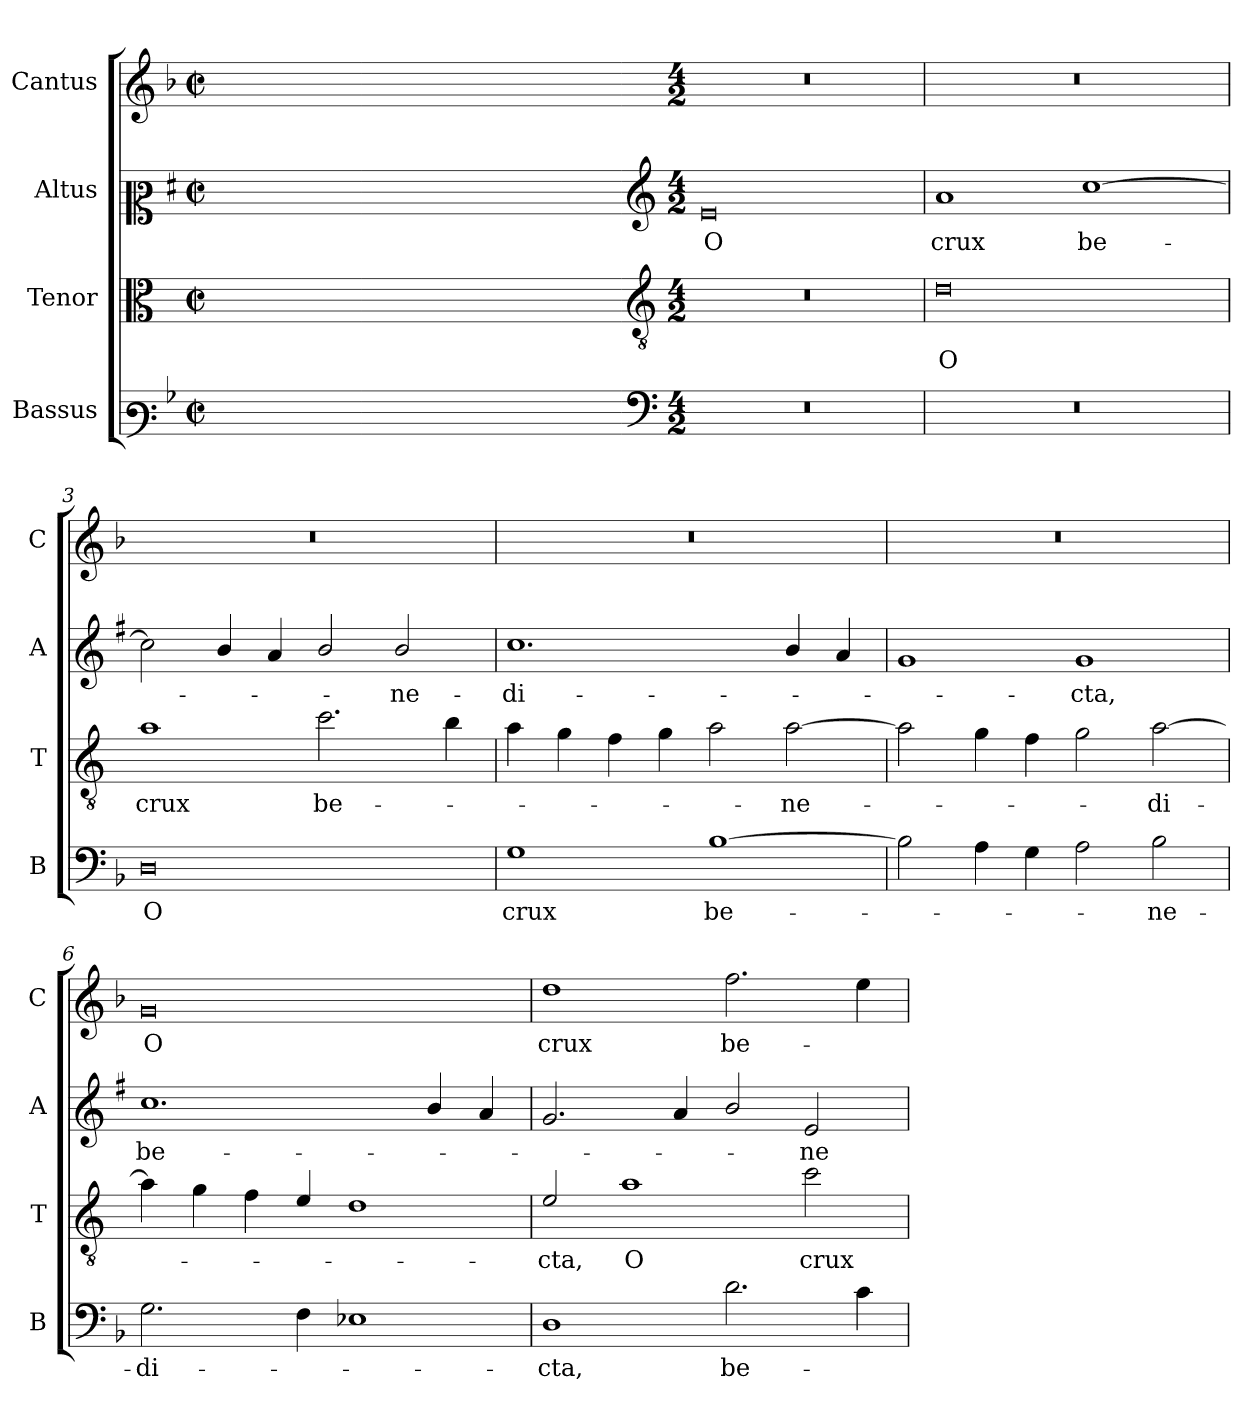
**kern	**text	**kern	**text	**kern	**text	**kern	**text
*part4	*part4	*part3	*part3	*part2	*part2	*part1	*part1
*staff4	*staff4	*staff3	*staff3	*staff2	*staff2	*staff1	*staff1
*I"Bassus	*	*I"Tenor	*	*I"Altus	*	*I"Cantus	*
*I'B	*	*I'T	*	*I'A	*	*I'C	*
*clefF3	*	*clefC3	*	*clefC2	*	*clefG2	*
*	*	*ITrd4c7	*	*ITrd1c2	*	*	*
*k[b-]	*	*k[b-]	*	*k[b-]	*	*k[b-]	*
*F:	*	*F:	*	*F:	*	*F:	*
*M2/2	*	*M2/2	*	*M2/2	*	*M2/2	*
*met(c|)	*	*met(c|)	*	*met(c|)	*	*met(c|)	*
=	=	=	=	=	=	=	=
1ryy	.	1ryy	.	1ryy	.	1ryy	.
=1X-	=1X-	=1X-	=1X-	=1X-	=1X-	=1X-	=1X-
4ryy	.	4ryy	.	4ryy	.	4ryy	.
4ryy	.	4ryy	.	4ryy	.	4ryy	.
4ryy	.	4ryy	.	4ryy	.	4ryy	.
4ryy	.	4ryy	.	4ryy	.	4ryy	.
=1-	=1-	=1-	=1-	=1-	=1-	=1-	=1-
*clefF4	*	*clefGv2	*	*clefG2	*	*	*
*M4/2	*	*M4/2	*	*M4/2	*	*M4/2	*
!	!	!	!	!	!LO:LY:b	!	!
0r	.	0r	.	0d	O	0r	.
=2	=2	=2	=2	=2	=2	=2	=2
!	!	!	!LO:LY:b	!	!LO:LY:b	!	!
0r	.	0G	O	1g	crux	0r	.
!	!	!	!	!	!LO:LY:b	!	!
.	.	.	.	[1b-	be-	.	.
=3	=3	=3	=3	=3	=3	=3	=3
!	!LO:LY:b	!	!LO:LY:b	!	!	!	!
0D	O	1d	crux	2b-\]	.	0r	.
.	.	.	.	4a/	.	.	.
.	.	.	.	4g/	.	.	.
!	!	!	!LO:LY:b	!	!	!	!
.	.	2.f\	be-	2a/	.	.	.
!	!	!	!	!	!LO:LY:b	!	!
.	.	.	.	2a/	-ne-	.	.
.	.	4e\	.	.	.	.	.
=4	=4	=4	=4	=4	=4	=4	=4
!	!LO:LY:b	!	!	!	!LO:LY:b	!	!
1G	crux	4d\	.	1.b-	-di-	0r	.
.	.	4c\	.	.	.	.	.
.	.	4B-\	.	.	.	.	.
.	.	4c\	.	.	.	.	.
!	!LO:LY:b	!	!	!	!	!	!
[1B-	be-	2d\	.	.	.	.	.
!	!	!	!LO:LY:b	!	!	!	!
.	.	[2d\	-ne-	4a/	.	.	.
.	.	.	.	4g/	.	.	.
=5	=5	=5	=5	=5	=5	=5	=5
2B-\]	.	2d\]	.	1f	.	0r	.
4A\	.	4c\	.	.	.	.	.
4G\	.	4B-\	.	.	.	.	.
!	!	!	!	!	!LO:LY:b	!	!
2A\	.	2c\	.	1f	-cta,	.	.
!	!LO:LY:b	!	!LO:LY:b	!	!	!	!
2B-\	-ne-	[2d\	-di-	.	.	.	.
!!LO:LB:g=z
=6	=6	=6	=6	=6	=6	=6	=6
!	!LO:LY:b	!	!	!	!LO:LY:b	!	!LO:LY:b
2.G\	-di-	4d\]	.	1.b-	be-	0g	O
.	.	4c\	.	.	.	.	.
.	.	4B-\	.	.	.	.	.
4F\	.	4A/	.	.	.	.	.
1E-X	.	1G	.	.	.	.	.
.	.	.	.	4a/	.	.	.
.	.	.	.	4g/	.	.	.
=7	=7	=7	=7	=7	=7	=7	=7
!	!LO:LY:b	!	!LO:LY:b	!	!	!	!LO:LY:b
1D	-cta,	2A/	-cta,	2.f/	.	1dd	crux
!	!	!	!LO:LY:b	!	!	!	!
.	.	1d	O	.	.	.	.
.	.	.	.	4g/	.	.	.
!	!LO:LY:b	!	!	!	!	!	!LO:LY:b
2.d\	be-	.	.	2a/	.	2.ff\	be-
!	!	!	!LO:LY:b	!	!LO:LY:b	!	!
.	.	2f\	crux	2d/	-ne-	.	.
4c\	.	.	.	.	.	4ee\	.
=	=	=	=	=	=	=	=
*-	*-	*-	*-	*-	*-	*-	*-
